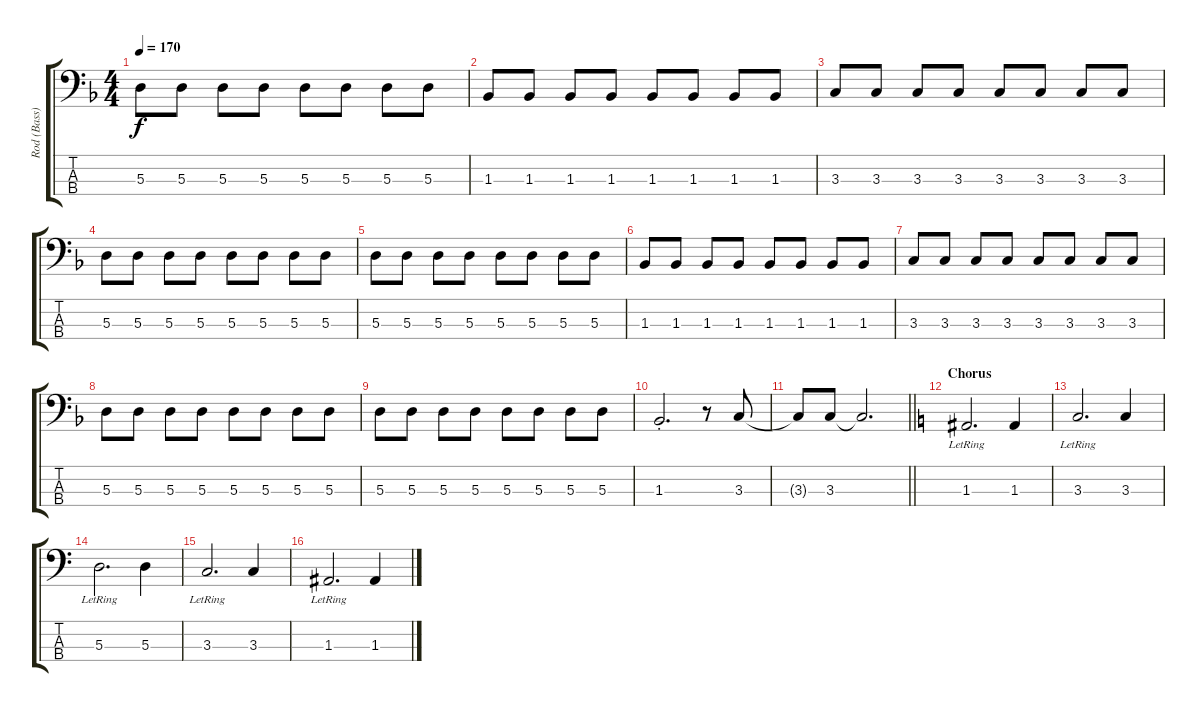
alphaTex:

\track ("Rod (Bass)" "Rod (Bass)") {instrument electricbassfinger}
\staff {score tabs}
\tuning (G2 D2 A1 E1) {hide}
\ts (4 4)
\tempo 170
\clef f4
\ks f
5.3.8{dy f} 5.3.8 5.3.8 5.3.8 5.3.8 5.3.8 5.3.8 5.3.8 |
1.3.8 1.3.8 1.3.8 1.3.8 1.3.8 1.3.8 1.3.8 1.3.8 |
3.3.8 3.3.8 3.3.8 3.3.8 3.3.8 3.3.8 3.3.8 3.3.8 |
5.3.8 5.3.8 5.3.8 5.3.8 5.3.8 5.3.8 5.3.8 5.3.8 |
5.3.8 5.3.8 5.3.8 5.3.8 5.3.8 5.3.8 5.3.8 5.3.8 |
1.3.8 1.3.8 1.3.8 1.3.8 1.3.8 1.3.8 1.3.8 1.3.8 |
3.3.8 3.3.8 3.3.8 3.3.8 3.3.8 3.3.8 3.3.8 3.3.8 |
5.3.8 5.3.8 5.3.8 5.3.8 5.3.8 5.3.8 5.3.8 5.3.8 |
5.3.8 5.3.8 5.3.8 5.3.8 5.3.8 5.3.8 5.3.8 5.3.8 |
1.3{st}.2{d} r.8 3.3.8 |
\barLineRight lightlight
3.3{t}.8 3.3.8 3.3{t}.2{d} |
\section ("" "Chorus")
\ks c
1.3{lr}.2{d} 1.3.4 |
3.3{lr}.2{d} 3.3.4 |
5.3{lr}.2{d} 5.3.4 |
3.3{lr}.2{d} 3.3.4 |
1.3{lr}.2{d} 1.3.4
